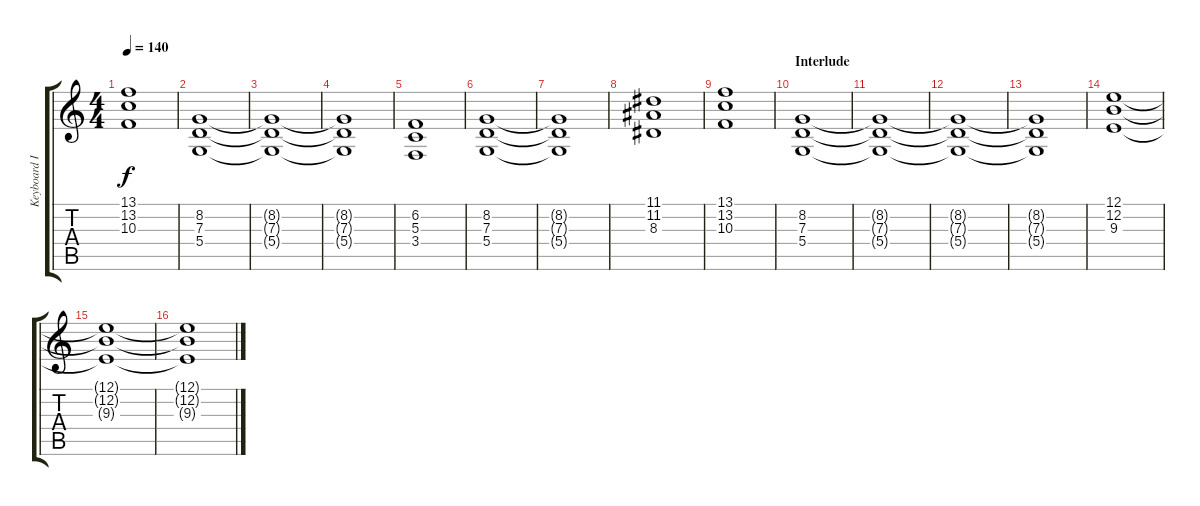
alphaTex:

\track ("Keyboard I" "Keyboard I") {instrument stringensemble1}
\staff {score tabs}
\tuning (E4 B3 G3 D3 A2 E2) {hide}
\ts (4 4)
\tempo 140
\clef g2
\ks c
(13.1 13.2 10.3).1{dy f} |
(8.2 7.3 5.4).1 |
(8.2{t} 7.3{t} 5.4{t}).1 |
(8.2{t} 7.3{t} 5.4{t}).1 |
(6.2 5.3 3.4).1 |
(8.2 7.3 5.4).1 |
(8.2{t} 7.3{t} 5.4{t}).1 |
(11.1 11.2 8.3).1 |
(13.1 13.2 10.3).1 |
\section ("" "Interlude")
(8.2 7.3 5.4).1{volume 8 instrument choiraahs} |
(8.2{t} 7.3{t} 5.4{t}).1 |
(8.2{t} 7.3{t} 5.4{t}).1 |
(8.2{t} 7.3{t} 5.4{t}).1 |
(12.1 12.2 9.3).1 |
(12.1{t} 12.2{t} 9.3{t}).1 |
(12.1{t} 12.2{t} 9.3{t}).1
